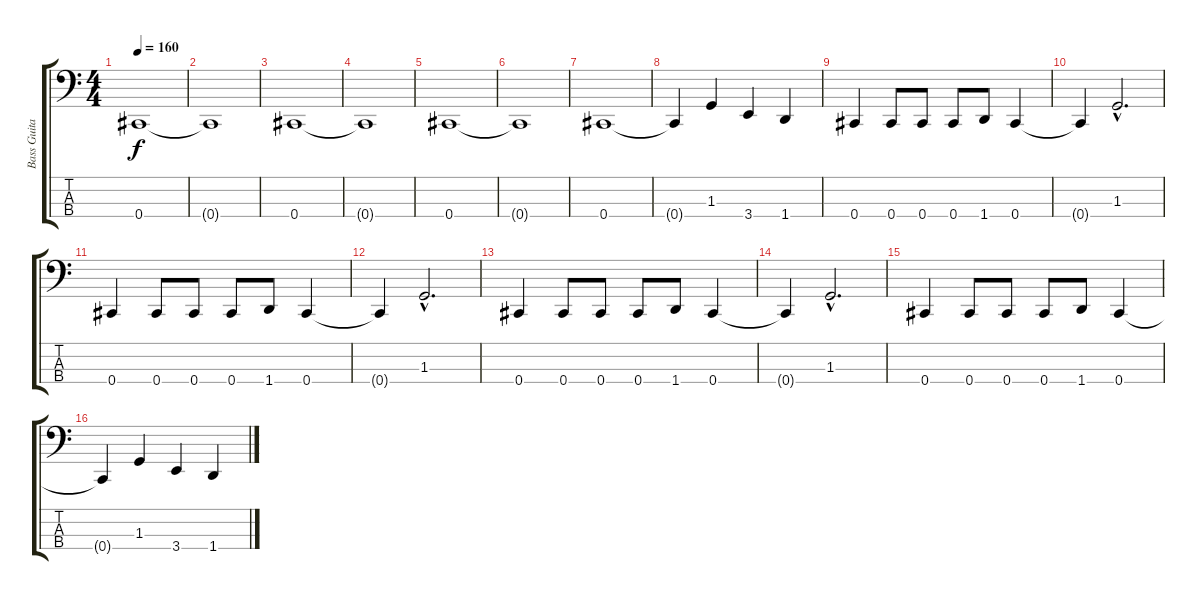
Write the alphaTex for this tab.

\track ("Bass Guitar" "Bass Guita") {instrument electricbasspick}
\staff {score tabs}
\tuning (E2 B1 Gb1 Db1) {hide}
\ts (4 4)
\tempo 160
\clef f4
\ks c
0.4.1{dy f} |
0.4{t}.1 |
0.4.1 |
0.4{t}.1 |
0.4.1 |
0.4{t}.1 |
0.4.1 |
0.4{t}.4 1.3.4 3.4.4 1.4.4 |
0.4.4 0.4.8 0.4.8 0.4.8 1.4.8 0.4.4 |
0.4{t}.4 1.3{hac}.2{d} |
0.4.4 0.4.8 0.4.8 0.4.8 1.4.8 0.4.4 |
0.4{t}.4 1.3{hac}.2{d} |
0.4.4 0.4.8 0.4.8 0.4.8 1.4.8 0.4.4 |
0.4{t}.4 1.3{hac}.2{d} |
0.4.4 0.4.8 0.4.8 0.4.8 1.4.8 0.4.4 |
0.4{t}.4 1.3.4 3.4.4 1.4.4
